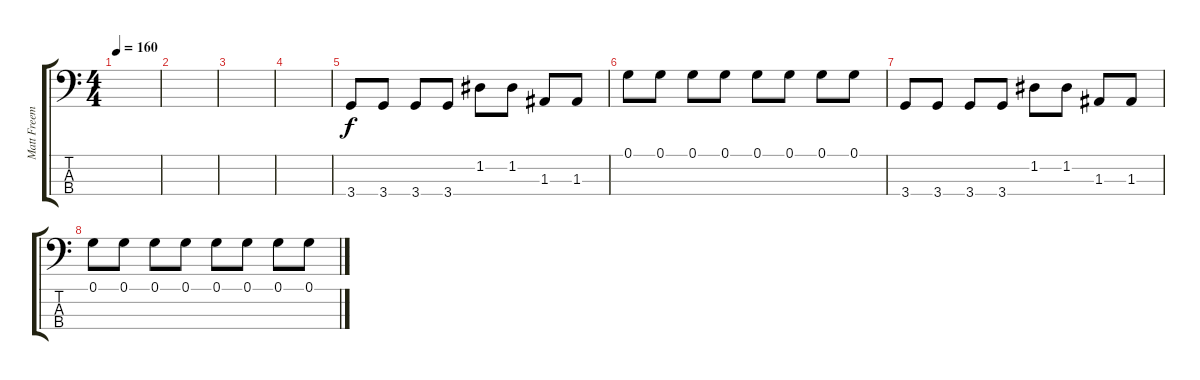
\track ("Matt Freeman" "Matt Freem") {instrument electricbasspick}
\staff {score tabs}
\tuning (G2 D2 A1 E1) {hide}
\ts (4 4)
\tempo 160
\clef f4
\ks c
|
|
|
|
3.4.8 3.4.8 3.4.8 3.4.8 1.2.8 1.2.8 1.3.8 1.3.8 |
0.1.8 0.1.8 0.1.8 0.1.8 0.1.8 0.1.8 0.1.8 0.1.8 |
3.4.8 3.4.8 3.4.8 3.4.8 1.2.8 1.2.8 1.3.8 1.3.8 |
0.1.8 0.1.8 0.1.8 0.1.8 0.1.8 0.1.8 0.1.8 0.1.8
